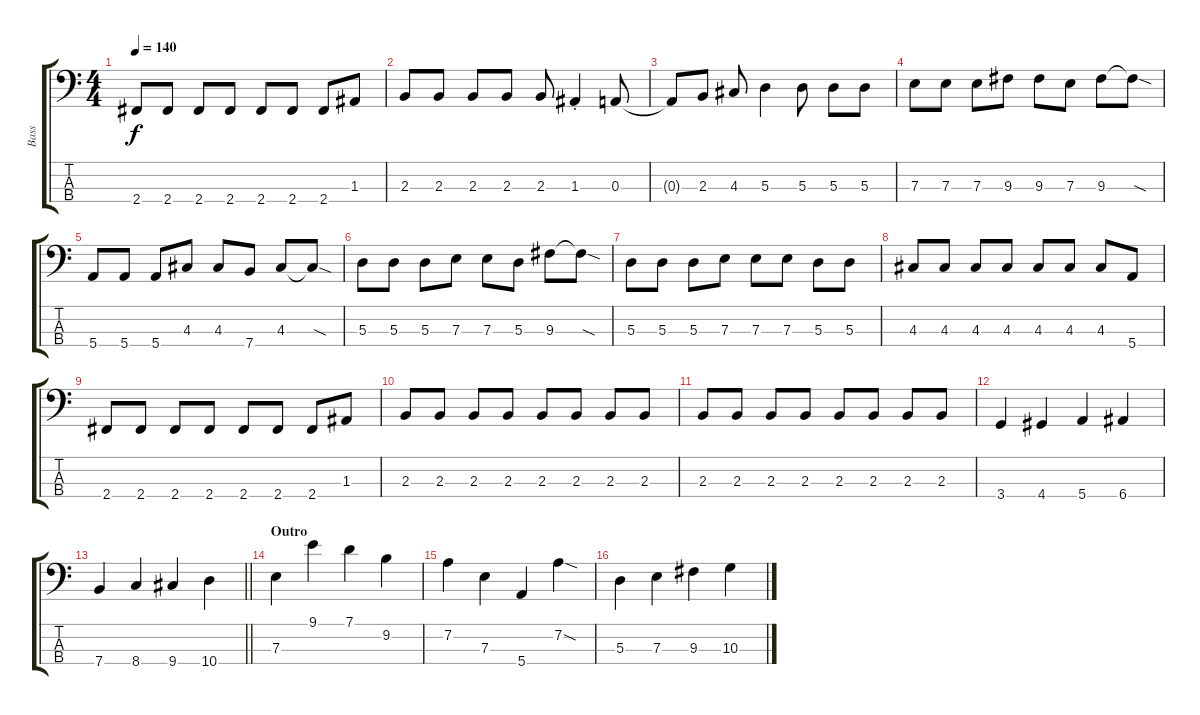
\track ("Bass" "Bass") {instrument electricbassfinger}
\staff {score tabs}
\tuning (G2 D2 A1 E1) {hide}
\ts (4 4)
\tempo 140
\clef f4
\ks c
2.4.8{dy f} 2.4.8 2.4.8 2.4.8 2.4.8 2.4.8 2.4.8 1.3.8 |
2.3.8 2.3.8 2.3.8 2.3.8 2.3.8 1.3{st}.4 0.3.8 |
0.3{t}.8 2.3.8 4.3.8 5.3.4 5.3.8 5.3.8 5.3.8 |
7.3.8 7.3.8 7.3.8 9.3.8 9.3.8 7.3.8 9.3.8 9.3{sod t}.8 |
5.4.8 5.4.8 5.4.8 4.3.8 4.3.8 7.4.8 4.3.8 4.3{sod t}.8 |
5.3.8 5.3.8 5.3.8 7.3.8 7.3.8 5.3.8 9.3.8 9.3{sod t}.8 |
5.3.8 5.3.8 5.3.8 7.3.8 7.3.8 7.3.8 5.3.8 5.3.8 |
4.3.8 4.3.8 4.3.8 4.3.8 4.3.8 4.3.8 4.3.8 5.4.8 |
2.4.8 2.4.8 2.4.8 2.4.8 2.4.8 2.4.8 2.4.8 1.3.8 |
2.3.8 2.3.8 2.3.8 2.3.8 2.3.8 2.3.8 2.3.8 2.3.8 |
2.3.8 2.3.8 2.3.8 2.3.8 2.3.8 2.3.8 2.3.8 2.3.8 |
3.4.4{volume 10} 4.4.4 5.4.4 6.4.4 |
\barLineRight lightlight
7.4.4 8.4.4 9.4.4 10.4.4 |
\section ("" "Outro")
7.3.4 9.1.4 7.1.4 9.2.4 |
7.2.4 7.3.4 5.4.4 7.2{sod}.4 |
5.3.4 7.3.4 9.3.4 10.3.4
